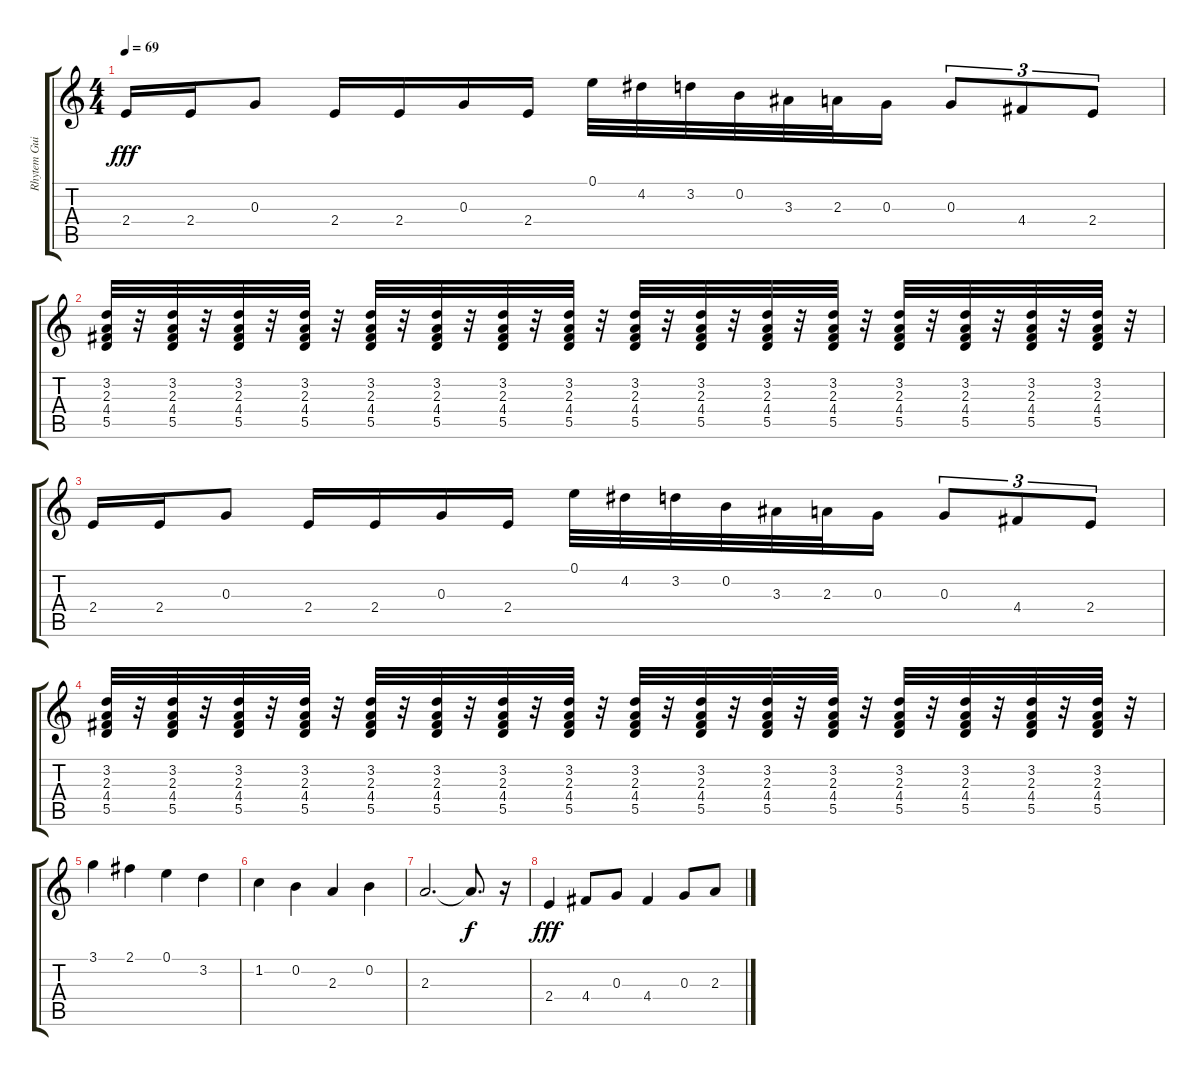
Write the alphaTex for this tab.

\track ("Rhytem Guitar" "Rhytem Gui") {instrument overdrivenguitar}
\staff {score tabs}
\tuning (E4 B3 G3 D3 A2 E2) {hide}
\ts (4 4)
\tempo 69
\clef g2
\ks c
2.4.16{dy fff} 2.4.16 0.3.8 2.4.16 2.4.16 0.3.16 2.4.16 0.1.32 4.2.32 3.2.32 0.2.32 3.3.32 2.3.32 0.3.16 0.3.8{tu (3 2)} 4.4.8{tu (3 2)} 2.4.8{tu (3 2)} |
(3.2 2.3 4.4 5.5).32 r.32 (3.2 2.3 4.4 5.5).32 r.32 (3.2 2.3 4.4 5.5).32 r.32 (3.2 2.3 4.4 5.5).32 r.32 (3.2 2.3 4.4 5.5).32 r.32 (3.2 2.3 4.4 5.5).32 r.32 (3.2 2.3 4.4 5.5).32 r.32 (3.2 2.3 4.4 5.5).32 r.32 (3.2 2.3 4.4 5.5).32 r.32 (3.2 2.3 4.4 5.5).32 r.32 (3.2 2.3 4.4 5.5).32 r.32 (3.2 2.3 4.4 5.5).32 r.32 (3.2 2.3 4.4 5.5).32 r.32 (3.2 2.3 4.4 5.5).32 r.32 (3.2 2.3 4.4 5.5).32 r.32 (3.2 2.3 4.4 5.5).32 r.32 |
2.4.16 2.4.16 0.3.8 2.4.16 2.4.16 0.3.16 2.4.16 0.1.32 4.2.32 3.2.32 0.2.32 3.3.32 2.3.32 0.3.16 0.3.8{tu (3 2)} 4.4.8{tu (3 2)} 2.4.8{tu (3 2)} |
(3.2 2.3 4.4 5.5).32 r.32 (3.2 2.3 4.4 5.5).32 r.32 (3.2 2.3 4.4 5.5).32 r.32 (3.2 2.3 4.4 5.5).32 r.32 (3.2 2.3 4.4 5.5).32 r.32 (3.2 2.3 4.4 5.5).32 r.32 (3.2 2.3 4.4 5.5).32 r.32 (3.2 2.3 4.4 5.5).32 r.32 (3.2 2.3 4.4 5.5).32 r.32 (3.2 2.3 4.4 5.5).32 r.32 (3.2 2.3 4.4 5.5).32 r.32 (3.2 2.3 4.4 5.5).32 r.32 (3.2 2.3 4.4 5.5).32 r.32 (3.2 2.3 4.4 5.5).32 r.32 (3.2 2.3 4.4 5.5).32 r.32 (3.2 2.3 4.4 5.5).32 r.32 |
3.1.4 2.1.4 0.1.4 3.2.4 |
1.2.4 0.2.4 2.3.4 0.2.4 |
2.3.2{d} 2.3{t}.8{d dy f} r.16 |
2.4.4{dy fff} 4.4.8 0.3.8 4.4.4 0.3.8 2.3.8
